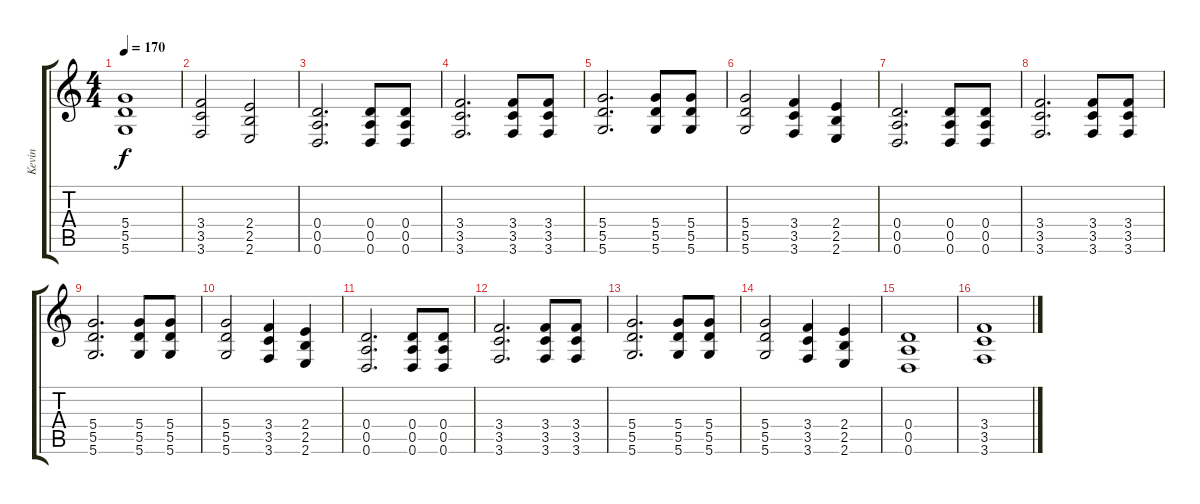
\track ("Kevin" "Kevin") {instrument distortionguitar}
\staff {score tabs}
\tuning (E4 B3 G3 D3 A2 D2) {hide}
\ts (4 4)
\tempo 170
\clef g2
\ks c
(5.4 5.5 5.6).1{dy f} |
(3.4 3.5 3.6).2 (2.4 2.5 2.6).2 |
(0.4 0.5 0.6).2{d} (0.4 0.5 0.6).8 (0.4 0.5 0.6).8 |
(3.4 3.5 3.6).2{d} (3.4 3.5 3.6).8 (3.4 3.5 3.6).8 |
(5.4 5.5 5.6).2{d} (5.4 5.5 5.6).8 (5.4 5.5 5.6).8 |
(5.4 5.5 5.6).2 (3.4 3.5 3.6).4 (2.4 2.5 2.6).4 |
(0.4 0.5 0.6).2{d} (0.4 0.5 0.6).8 (0.4 0.5 0.6).8 |
(3.4 3.5 3.6).2{d} (3.4 3.5 3.6).8 (3.4 3.5 3.6).8 |
(5.4 5.5 5.6).2{d} (5.4 5.5 5.6).8 (5.4 5.5 5.6).8 |
(5.4 5.5 5.6).2 (3.4 3.5 3.6).4 (2.4 2.5 2.6).4 |
(0.4 0.5 0.6).2{d} (0.4 0.5 0.6).8 (0.4 0.5 0.6).8 |
(3.4 3.5 3.6).2{d} (3.4 3.5 3.6).8 (3.4 3.5 3.6).8 |
(5.4 5.5 5.6).2{d} (5.4 5.5 5.6).8 (5.4 5.5 5.6).8 |
(5.4 5.5 5.6).2 (3.4 3.5 3.6).4 (2.4 2.5 2.6).4 |
(0.4 0.5 0.6).1 |
(3.4 3.5 3.6).1
